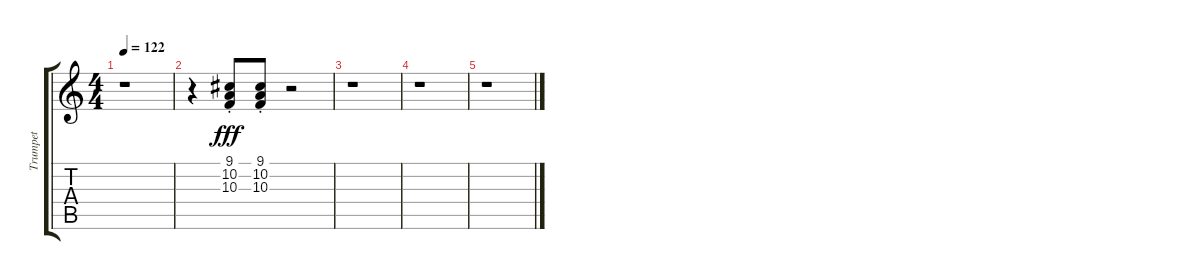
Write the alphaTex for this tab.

\track ("Trumpet" "Trumpet") {instrument trumpet}
\staff {score tabs}
\tuning (E4 B3 G3 D3 A2 E2) {hide}
\ts (4 4)
\tempo 122
\clef g2
\ks c
r.1{dy fff} |
r.4 (9.1{st} 10.2{st} 10.3{st}).8 (9.1{st} 10.2{st} 10.3{st}).8 r.2 |
r.1 |
r.1 |
r.1
